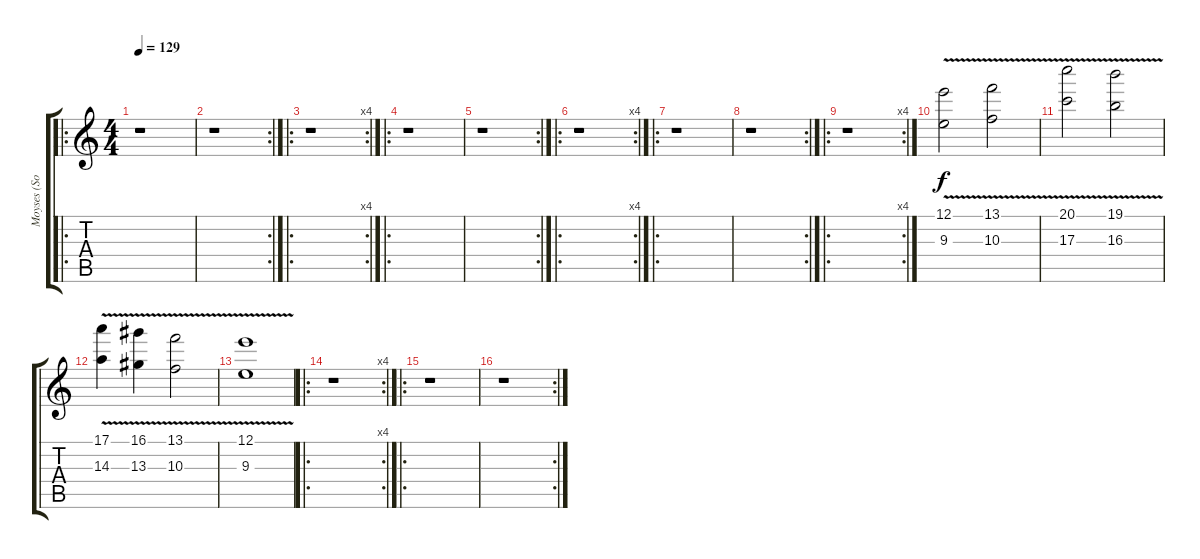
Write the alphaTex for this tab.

\track ("Moyses (Solo)" "Moyses (So") {instrument distortionguitar}
\staff {score tabs}
\tuning (E4 B3 G3 D3 A2 E2) {hide}
\ro
\ts (4 4)
\tempo 129
\clef g2
\ks c
r.1{dy f} |
\rc 2
r.1 |
\ro
\rc 4
r.1 |
\ro
r.1 |
\rc 2
r.1 |
\ro
\rc 4
r.1 |
\ro
r.1 |
\rc 2
r.1 |
\ro
\rc 4
r.1 |
(12.1{v} 9.3{v}).2 (13.1{v} 10.3{v}).2 |
(20.1{v} 17.3{v}).2 (19.1{v} 16.3{v}).2 |
(17.1{v} 14.3{v}).4 (16.1{v} 13.3{v}).4 (13.1{v} 10.3{v}).2 |
(12.1{v} 9.3{v}).1 |
\ro
\rc 4
r.1 |
\ro
r.1 |
\rc 2
r.1
